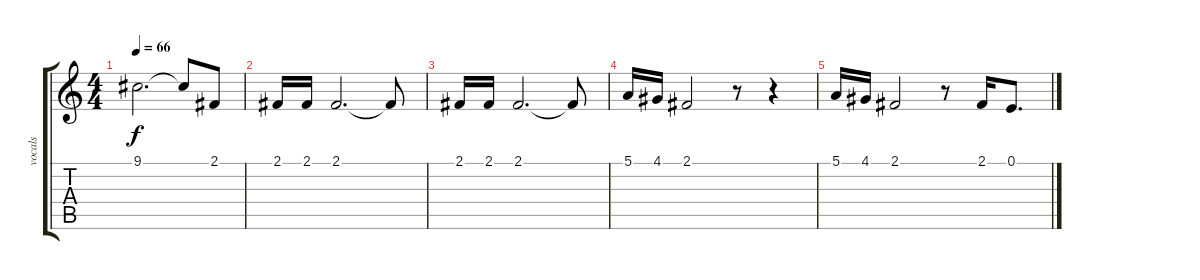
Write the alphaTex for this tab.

\track ("vocals" "vocals") {instrument electricgrandpiano}
\staff {score tabs}
\tuning (E4 B3 G3 D3 A2 E2) {hide}
\ts (4 4)
\tempo 66
\clef g2
\ks c
9.1.2{d dy f} 9.1{t}.8 2.1.8 |
2.1.16 2.1.16 2.1.2{d} 2.1{t}.8 |
2.1.16 2.1.16 2.1.2{d} 2.1{t}.8 |
5.1.16 4.1.16 2.1.2 r.8 r.4 |
5.1.16 4.1.16 2.1.2 r.8 2.1.16 0.1.8{d}
